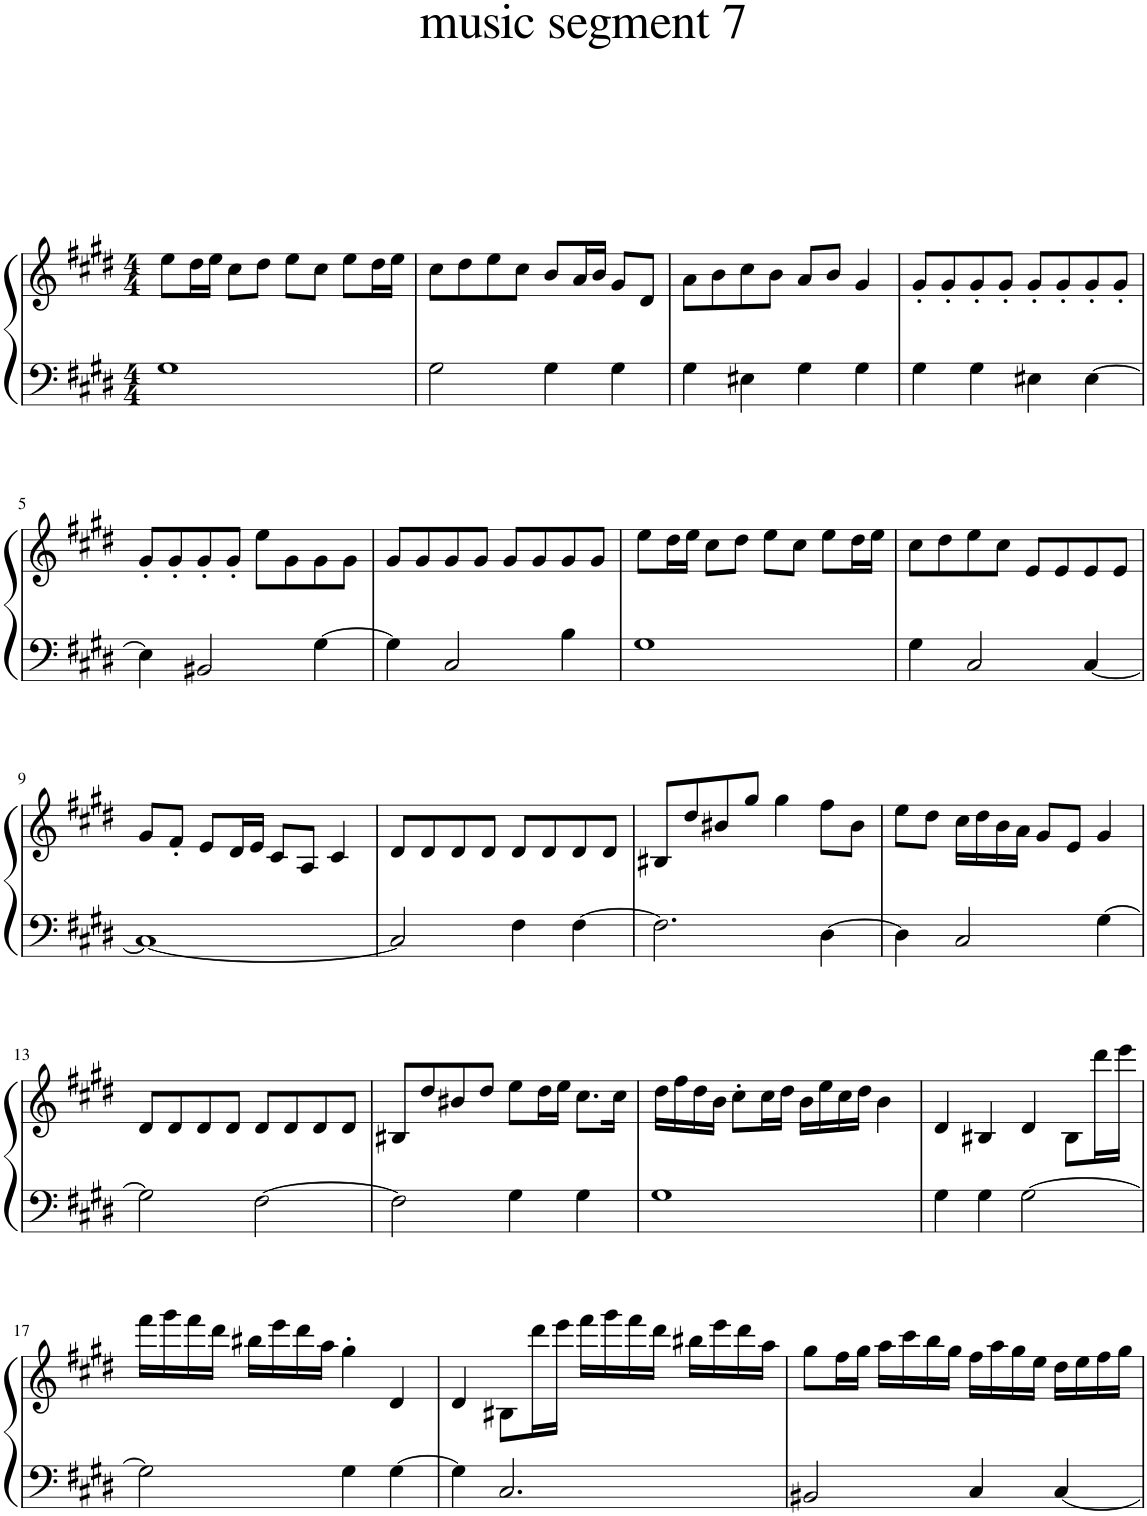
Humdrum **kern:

**kern	**kern
*part1	*part1
*staff2	*staff1
*I"Piano	*
*I'Pno.	*
*clefF4	*clefG2
*k[f#c#g#d#]	*k[f#c#g#d#]
*M4/4	*M4/4
=1	=1
1G#	8ee\L
.	16dd#\L
.	16ee\JJ
.	8cc#\L
.	8dd#\J
.	8ee\L
.	8cc#\J
.	8ee\L
.	16dd#\L
.	16ee\JJ
=2	=2
2G#\	8cc#\L
.	8dd#\
.	8ee\
.	8cc#\J
4G#\	8b/L
.	16a/L
.	16b/JJ
4G#\	8g#/L
.	8d#/J
=3	=3
4G#\	8a\L
.	8b\
4E#X\	8cc#\
.	8b\J
4G#\	8a/L
.	8b/J
4G#\	4g#/
=4	=4
4G#\	8g#'/L
.	8g#'/
4G#\	8g#'/
.	8g#'/J
4E#X\	8g#'/L
.	8g#'/
[4E#\	8g#'/
.	8g#'/J
!!LO:LB:g=z
=5	=5
4E#\]	8g#'/L
.	8g#'/
2BB#X/	8g#'/
.	8g#'/J
.	8ee\L
.	8g#\
[4G#\	8g#\
.	8g#\J
=6	=6
4G#\]	8g#/L
.	8g#/
2C#/	8g#/
.	8g#/J
.	8g#/L
.	8g#/
4B\	8g#/
.	8g#/J
=7	=7
1G#	8ee\L
.	16dd#\L
.	16ee\JJ
.	8cc#\L
.	8dd#\J
.	8ee\L
.	8cc#\J
.	8ee\L
.	16dd#\L
.	16ee\JJ
=8	=8
4G#\	8cc#\L
.	8dd#\
2C#/	8ee\
.	8cc#\J
.	8e/L
.	8e/
[4C#/	8e/
.	8e/J
!!LO:LB:g=z
=9	=9
1C#_	8g#/L
.	8f#'/J
.	8e/L
.	16d#/L
.	16e/JJ
.	8c#/L
.	8A/J
.	4c#/
=10	=10
2C#/]	8d#/L
.	8d#/
.	8d#/
.	8d#/J
4F#\	8d#/L
.	8d#/
[4F#\	8d#/
.	8d#/J
=11	=11
2.F#\]	8B#X/L
.	8dd#/
.	8b#X/
.	8gg#/J
.	4gg#\
[4D#\	8ff#\L
.	8b#\J
=12	=12
4D#\]	8ee\L
.	8dd#\J
2C#/	16cc#\LL
.	16dd#\
.	16b\
.	16a\JJ
.	8g#/L
.	8e/J
[4G#\	4g#/
!!LO:LB:g=z
=13	=13
2G#\]	8d#/L
.	8d#/
.	8d#/
.	8d#/J
[2F#\	8d#/L
.	8d#/
.	8d#/
.	8d#/J
=14	=14
2F#\]	8B#X/L
.	8dd#/
.	8b#X/
.	8dd#/J
4G#\	8ee\L
.	16dd#\L
.	16ee\JJ
4G#\	8.cc#\L
.	16cc#\Jk
=15	=15
1G#	16dd#\LL
.	16ff#\
.	16dd#\
.	16b\JJ
.	8cc#'\L
.	16cc#\L
.	16dd#\JJ
.	16b\LL
.	16ee\
.	16cc#\
.	16dd#\JJ
.	4b\
=16	=16
4G#\	4d#/
4G#\	4B#X/
[2G#\	4d#/
.	8B#\L
.	16ddd#\L
.	16eee\JJ
!!LO:LB:g=z
=17	=17
2G#\]	16fff#\LL
.	16ggg#\
.	16fff#\
.	16ddd#\JJ
.	16bb#X\LL
.	16eee\
.	16ddd#\
.	16aa\JJ
4G#\	4gg#'\
[4G#\	4d#/
=18	=18
4G#\]	4d#/
2.C#/	8B#X\L
.	16ddd#\L
.	16eee\JJ
.	16fff#\LL
.	16ggg#\
.	16fff#\
.	16ddd#\JJ
.	16bb#X\LL
.	16eee\
.	16ddd#\
.	16aa\JJ
=19	=19
2BB#X/	8gg#\L
.	16ff#\L
.	16gg#\JJ
.	16aa\LL
.	16ccc#\
.	16bb\
.	16gg#\JJ
4C#/	16ff#\LL
.	16aa\
.	16gg#\
.	16ee\JJ
[4C#/	16dd#\LL
.	16ee\
.	16ff#\
.	16gg#\JJ
=	=
*-	*-
